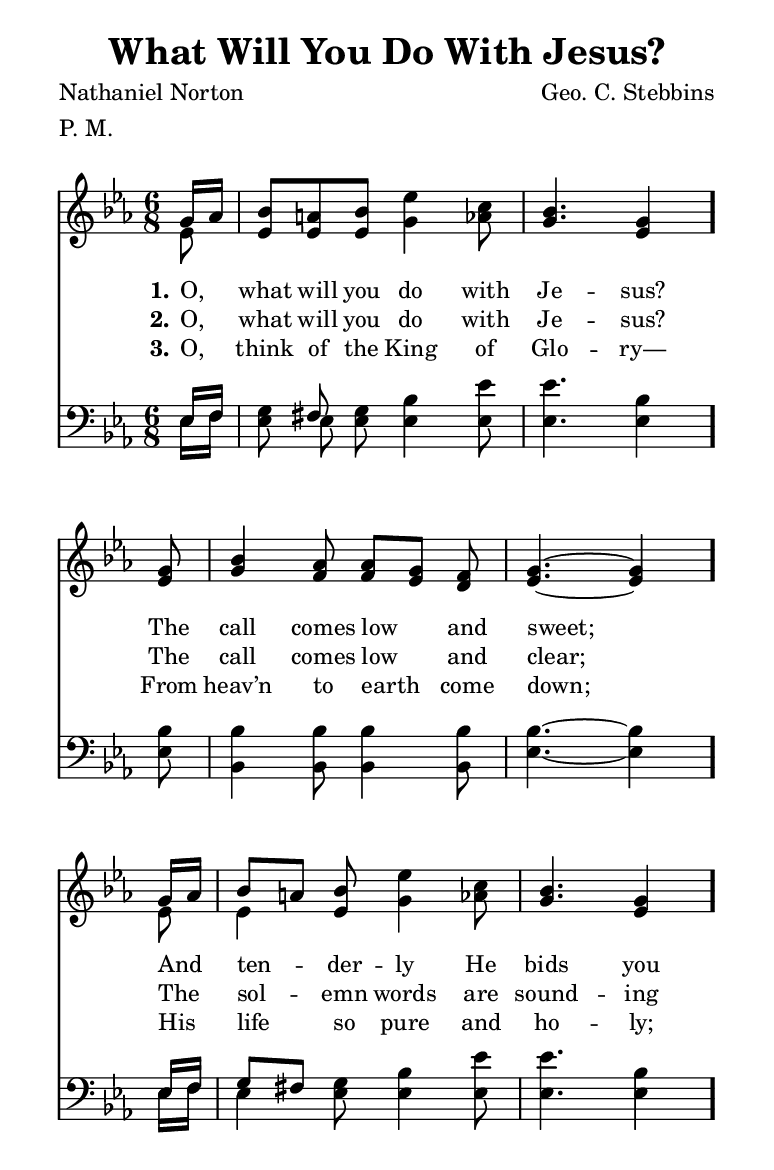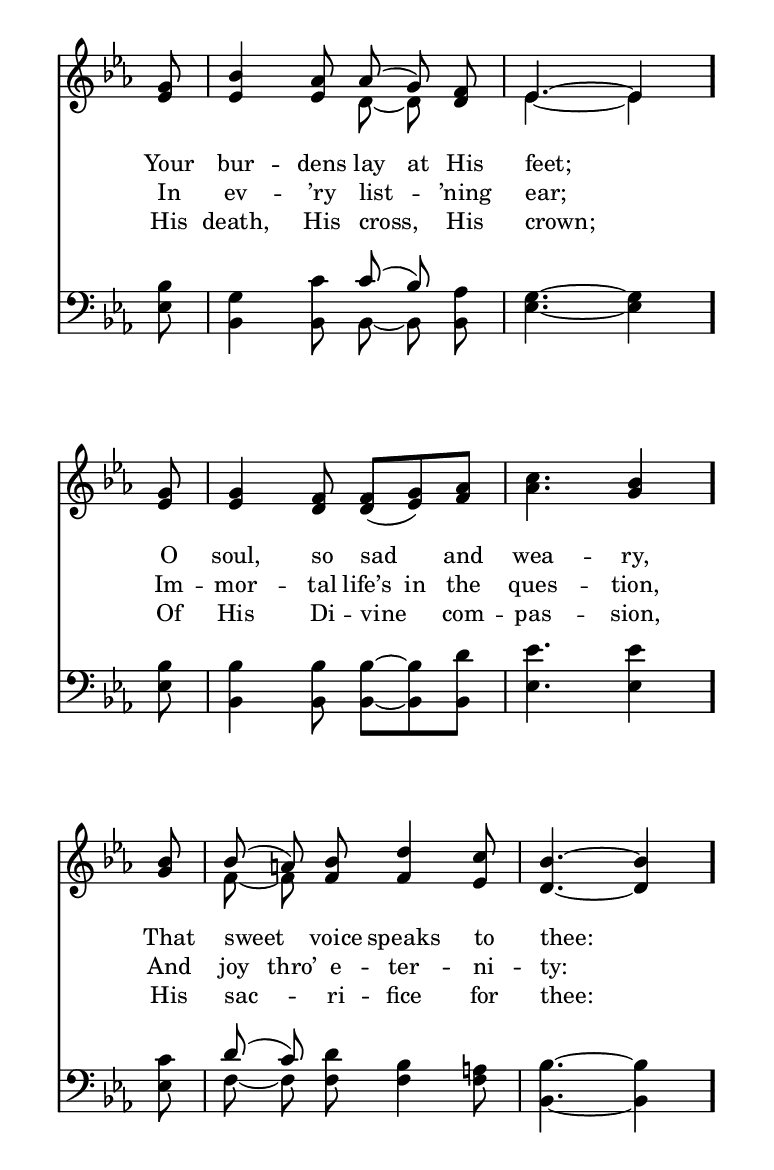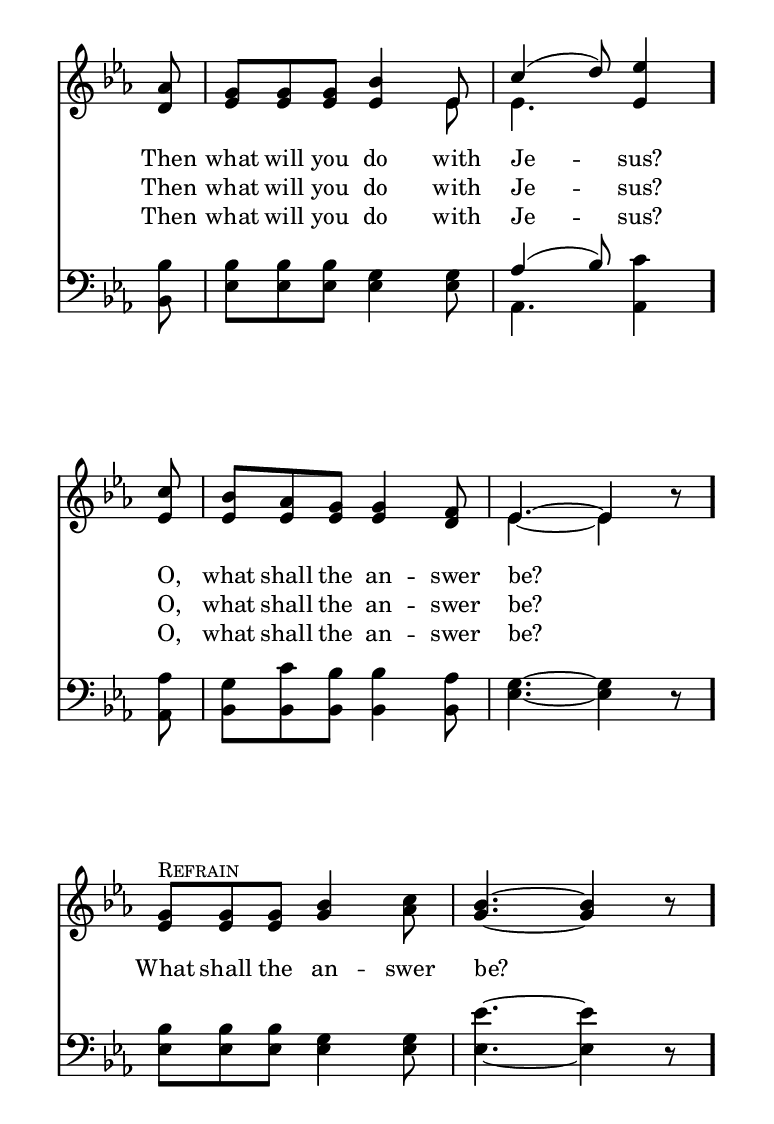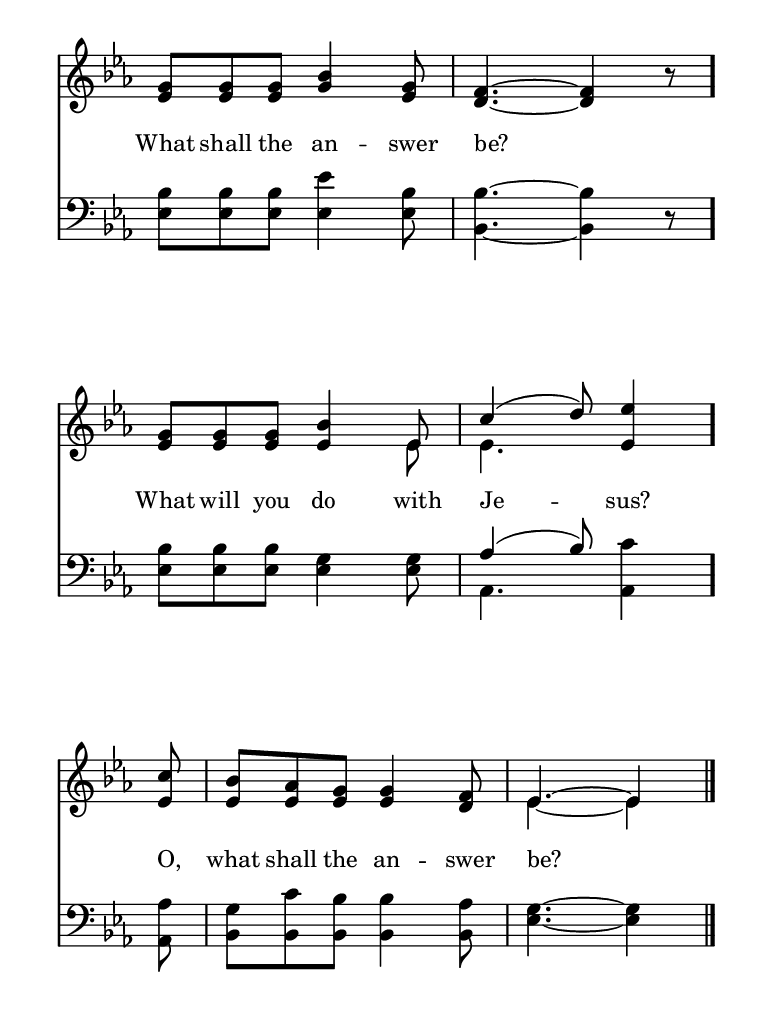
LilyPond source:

\include "common/global.ily"
\paper {
  \include "common/paper.ily"
  %ragged-bottom = ##t
  ragged-last-bottom = ##t
  systems-per-page = #(cond (is-eogsized 4) (#t #f))
  system-count = #(cond (is-eogsized 6) (#t #f))
  page-count = #(cond (is-eogsized 2) (#t #f))
}

\header{
  hymnnumber = "134"
  title = "What Will You Do With Jesus?"
  tunename = ""
  meter = "P. M."
  poet = "Nathaniel Norton"
  composer = "Geo. C. Stebbins"
  %copyright = ""
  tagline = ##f
}

% for fermata in MIDI
ta = { \tempo 4=80 }
tb = { \tempo 4=40 }

global = {
  \include "common/overrides.ily"
  \override Staff.TimeSignature.style = #'numbered
  \time 6/8
  \override Score.MetronomeMark.transparent = ##t % hide all fermata changes too
  \ta
  \key ees \major
  \partial 8
  \autoBeamOff
}

notesSoprano = {
\global
\relative c'' {

  g16[ aes] | bes8 a bes ees4 c8 | bes4. g4
  g8 | bes4 aes8 aes[ g] f | g4. ~ g4
  g16[ aes] | bes8[ a] bes ees4 c8 | bes4. g4
  g8 | bes4 aes8 aes( g) f | ees4. ~ ees4
  g8 | g4 f8 f( g) aes | c4. bes4
  bes8 | bes( a) bes d4 c8 | bes4. ~ bes4
  aes8 | g g g bes4 ees,8 | c'4( d8) \tb ees4 \ta
  c8 | bes aes g g4 f8 | ees4. ~ ees4 r8 |

  << s^\markup { \small \caps "Refrain" }
  { g8 g g bes4 c8 | bes4. ~ bes4 r8 } >>
  g8 g g bes4 g8 | f4. ~ f4 r8 |
  g g g bes4 ees,8 | c'4( d8) \tb ees4 \ta
  c8 | bes aes g g4 f8 | ees4. ~ ees4

  \bar "|."

}
}

notesAlto = {
\global
\relative e' {

  ees8 | ees ees ees g4 aes8 | g4. ees4
  ees8 | g4 f8 f[ ees] d | ees4. ~ ees4
  ees8 | ees4 ees8 g4 aes8 | g4. ees4
  ees8 | ees4 ees8 d ~ d d | ees4. ~ ees4
  ees8 | ees4 d8 d( ees) f | aes4. g4
  g8 | f ~ f f f4 ees8 | d4. ~ d4
  d8 | ees ees ees ees4 ees8 | ees4. ees4
  ees8 | ees ees ees ees4 d8 | ees4. ~ ees4 r8 |

  ees8 ees ees g4 aes8 | g4. ~ g4 r8 |
  ees8 ees ees g4 ees8 | d4. ~ d4 r8 |
  ees ees ees ees4 ees8 | ees4. ees4
  ees8 | ees ees ees ees4 d8 | ees4. ~ ees4

}
}

notesTenor = {
\global
\relative a {

  ees16[ f] | g8 fis g bes4 ees8 | ees4. bes4
  bes8 | bes4 bes8 bes4 bes8 | bes4. ~ bes4
  ees,16[ f] | g8[ fis] g bes4 ees8 | ees4. bes4
  bes8 | g4 c8 c( bes) aes | g4. ~ g4
  bes8 | bes4 bes8 bes ~ bes d | ees4. ees4
  c8 | d( c) d bes4 a8 | bes4. ~ bes4
  bes8 | bes bes bes g4 g8 | aes4( bes8) c4
  aes8 | g c bes bes4 aes8 | g4. ~ g4 r8 |

  bes8 bes bes g4 g8 | ees'4. ~ ees4 r8 |
  bes8 bes bes ees4 bes8 | bes4. ~ bes4 r8 |
  bes bes bes g4 g8 | aes4( bes8) c4
  aes8 | g c bes bes4 aes8 | g4. ~ g4

}
}

notesBass = {
\global
\relative f {

  ees16[ f] | ees8 ees ees ees4 ees8 | ees4. ees4
  ees8 | bes4 bes8 bes4 bes8 | ees4. ~ ees4
  ees16[ f] | ees4 ees8 ees4 ees8 | ees4. ees4
  ees8 | bes4 bes8 bes ~ bes bes | ees4. ~ ees4
  ees8 | bes4 bes8 bes ~ bes bes | ees4. ees4
  ees8 | f ~ f f f4 f8 | bes,4. ~ bes4
  bes8 | ees ees ees ees4 ees8 | aes,4. aes4
  aes8 | bes bes bes bes4 bes8 | ees4. ~ ees4 r8 |

  ees8 ees ees ees4 ees8 | ees4. ~ ees4 r8 |
  ees8 ees ees ees4 ees8 | bes4. ~ bes4 r8 |
  ees ees ees ees4 ees8 | aes,4. aes4
  aes8 | bes bes bes bes4 bes8 | ees4. ~ ees4

}
}

Refrain = \lyricmode {

What shall the an -- swer be? \bar "."
What shall the an -- swer be? \bar "." \break
What will you do with Je -- sus? \bar "."
O, what shall the an -- swer be? \bar "." \break

}

wordsA = \lyricmode {
\set stanza = "1."

O, what will you do with Je -- sus? \bar "."
The call comes low and sweet; \bar "." \break
And ten -- der -- ly He bids you \bar "."
Your bur -- dens { \mon } lay at { \moff } His feet; \bar "." \break
O soul, so sad and wea -- ry, \bar "."
That sweet voice speaks to thee: \bar "." \break
Then what will you do with Je -- sus? \bar "."
O, what shall the an -- swer be? \bar "." \break

}

wordsB = \lyricmode {
\set stanza = "2."

O, what will you do with Je -- sus?
The call comes low and clear;
The sol -- emn words are sound -- ing
In ev -- ’ry list -- ’ning ear;
Im -- mor -- tal { \mon } life’s in { \moff } the ques -- tion,
And { \mon } joy thro’ { \moff } e -- ter -- ni -- ty:
Then what will you do with Je -- sus?
O, what shall the an -- swer be?

\Refrain

}

wordsC = \lyricmode {
\set stanza = "3."

O, think of the King of Glo -- ry—
From heav’n to earth come down;
His life so pure and ho -- ly;
His death, His cross, His crown;
Of His Di -- vine com -- pas -- sion,
His sac -- ri -- fice for thee:
Then what will you do with Je -- sus?
O, what shall the an -- swer be?

}

\score {
  \context ChoirStaff <<
    \context Staff = upper <<
      \set ChoirStaff.systemStartDelimiter = #'SystemStartBar
      \set ChoirStaff.printPartCombineTexts = ##f
      \partcombine #'(2 . 9) \notesSoprano \notesAlto
      \context NullVoice = sopranos { \voiceOne << \notesSoprano >> }
      \context NullVoice = altos { \voiceTwo << \notesAlto >> }
      \context Lyrics = one   \lyricsto sopranos \wordsA
      \context Lyrics = two   \lyricsto sopranos \wordsB
      \context Lyrics = three \lyricsto sopranos \wordsC
    >>
    \context Staff = men <<
      \clef bass
      \set ChoirStaff.printPartCombineTexts = ##f
      \partcombine #'(2 . 9) \notesTenor \notesBass
      \context NullVoice = tenors { \voiceOne << \notesTenor >> }
      \context NullVoice = basses { \voiceTwo << \notesBass >> }
    >>
  >>
  \layout {
    \include "common/layout.ily"
  }
  \midi{
    \include "common/midi.ily"
  }
}

\version "2.19.49"  % necessary for upgrading to future LilyPond versions.

% vi:set et ts=2 sw=2 ai nocindent syntax=lilypond:
